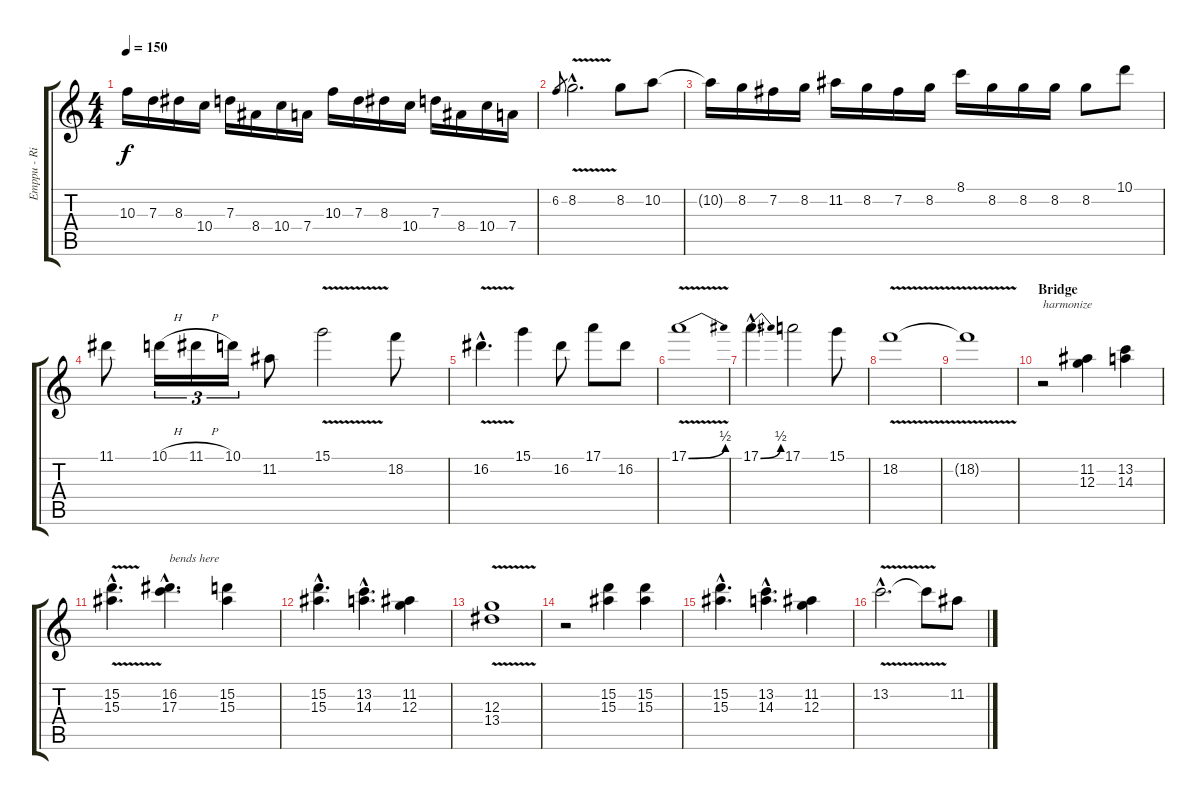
\track ("Emppu - Right Channel" "Emppu - Ri") {instrument distortionguitar}
\staff {score tabs}
\tuning (E4 B3 G3 D3 A2 E2) {hide}
\ts (4 4)
\tempo 150
\clef g2
\ks c
10.3.16{dy f} 7.3.16 8.3.16 10.4.16 7.3.16 8.4.16 10.4.16 7.4.16 10.3.16 7.3.16 8.3.16 10.4.16 7.3.16 8.4.16 10.4.16 7.4.16 |
6.2.8{gr} 8.2{v hac}.2{d} 8.2.8 10.2.8 |
10.2{t}.16 8.2.16 7.2.16 8.2.16 11.2.16 8.2.16 7.2.16 8.2.16 8.1.16 8.2.16 8.2.16 8.2.16 8.2.8 10.1.8 |
11.1.8 10.1{h}.16{tu (3 2)} 11.1{h}.16{tu (3 2)} 10.1.16{tu (3 2)} 11.2.8 15.1{v}.2 18.2.8 |
16.2{v hac}.4{d} 15.1.4 16.2.8 17.1.8 16.2.8 |
17.1{be (bend 0 0 60 2) v}.1 |
17.1{be (bend 0 0 60 2) hac}.4{d} 17.1.2 15.1.8 |
18.2{v}.1 |
18.2{t}.1 |
\section ("" "Bridge")
r.2{txt "harmonize"} (11.2 12.3).4 (13.2 14.3).4 |
(15.2{v hac} 15.3{v hac}).4{d} (16.2{hac} 17.3{hac}).4{d txt "bends here"} (15.2 15.3).4 |
(15.2{hac} 15.3{hac}).4{d} (13.2{hac} 14.3{hac}).4{d} (11.2 12.3).4 |
(12.3{v} 13.4{v}).1 |
r.2 (15.2 15.3).4 (15.2 15.3).4 |
(15.2{hac} 15.3{hac}).4{d} (13.2{hac} 14.3{hac}).4{d} (11.2 12.3).4 |
13.2{v hac}.2{d} 13.2{t}.8 11.2.8
